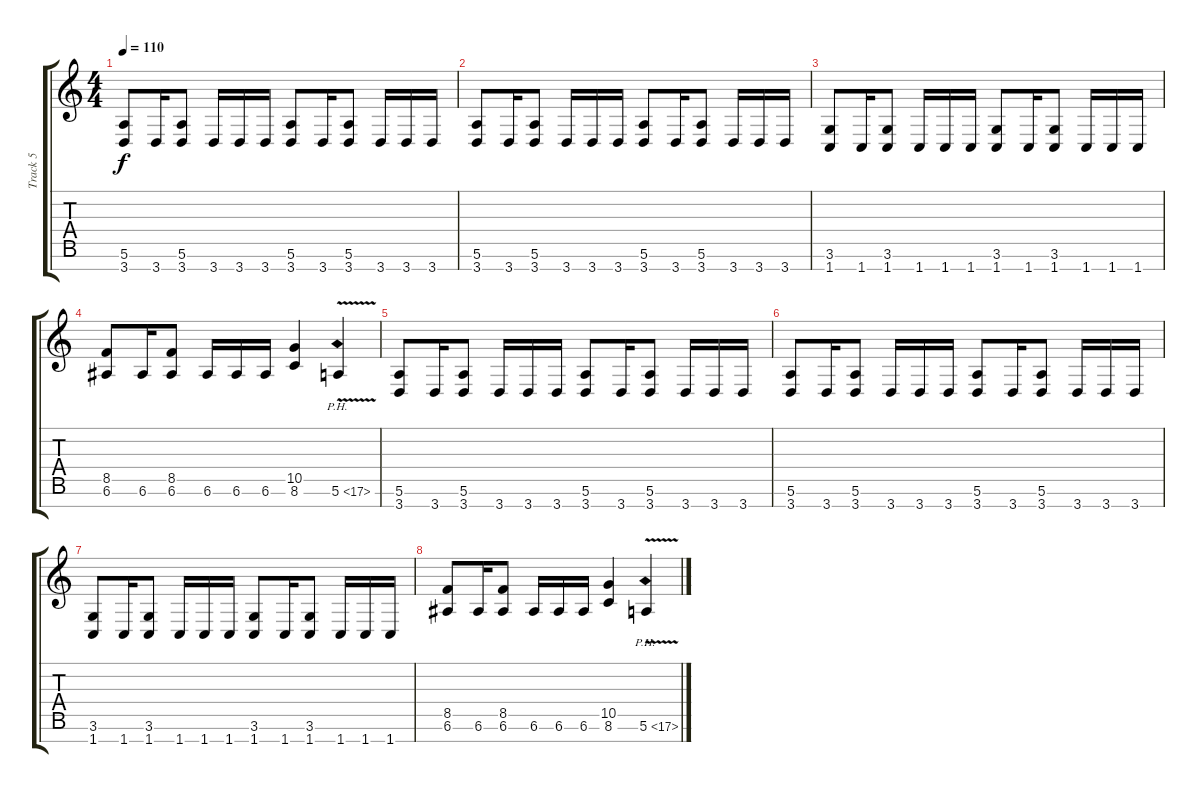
\track ("Track 5" "Track 5") {instrument distortionguitar}
\staff {score tabs}
\tuning (E4 B3 G3 D3 A2 E2 B1) {hide}
\ts (4 4)
\tempo 110
\clef g2
\ks c
(5.6 3.7).8{dy f} 3.7.16 (5.6 3.7).8 3.7.16 3.7.16 3.7.16 (5.6 3.7).8 3.7.16 (5.6 3.7).8 3.7.16 3.7.16 3.7.16 |
(5.6 3.7).8 3.7.16 (5.6 3.7).8 3.7.16 3.7.16 3.7.16 (5.6 3.7).8 3.7.16 (5.6 3.7).8 3.7.16 3.7.16 3.7.16 |
(3.6 1.7).8 1.7.16 (3.6 1.7).8 1.7.16 1.7.16 1.7.16 (3.6 1.7).8 1.7.16 (3.6 1.7).8 1.7.16 1.7.16 1.7.16 |
(8.5 6.6).8 6.6.16 (8.5 6.6).8 6.6.16 6.6.16 6.6.16 (10.5 8.6).4 5.6{ph 12 v}.4 |
(5.6 3.7).8 3.7.16 (5.6 3.7).8 3.7.16 3.7.16 3.7.16 (5.6 3.7).8 3.7.16 (5.6 3.7).8 3.7.16 3.7.16 3.7.16 |
(5.6 3.7).8 3.7.16 (5.6 3.7).8 3.7.16 3.7.16 3.7.16 (5.6 3.7).8 3.7.16 (5.6 3.7).8 3.7.16 3.7.16 3.7.16 |
(3.6 1.7).8 1.7.16 (3.6 1.7).8 1.7.16 1.7.16 1.7.16 (3.6 1.7).8 1.7.16 (3.6 1.7).8 1.7.16 1.7.16 1.7.16 |
(8.5 6.6).8 6.6.16 (8.5 6.6).8 6.6.16 6.6.16 6.6.16 (10.5 8.6).4 5.6{ph 12 v}.4
